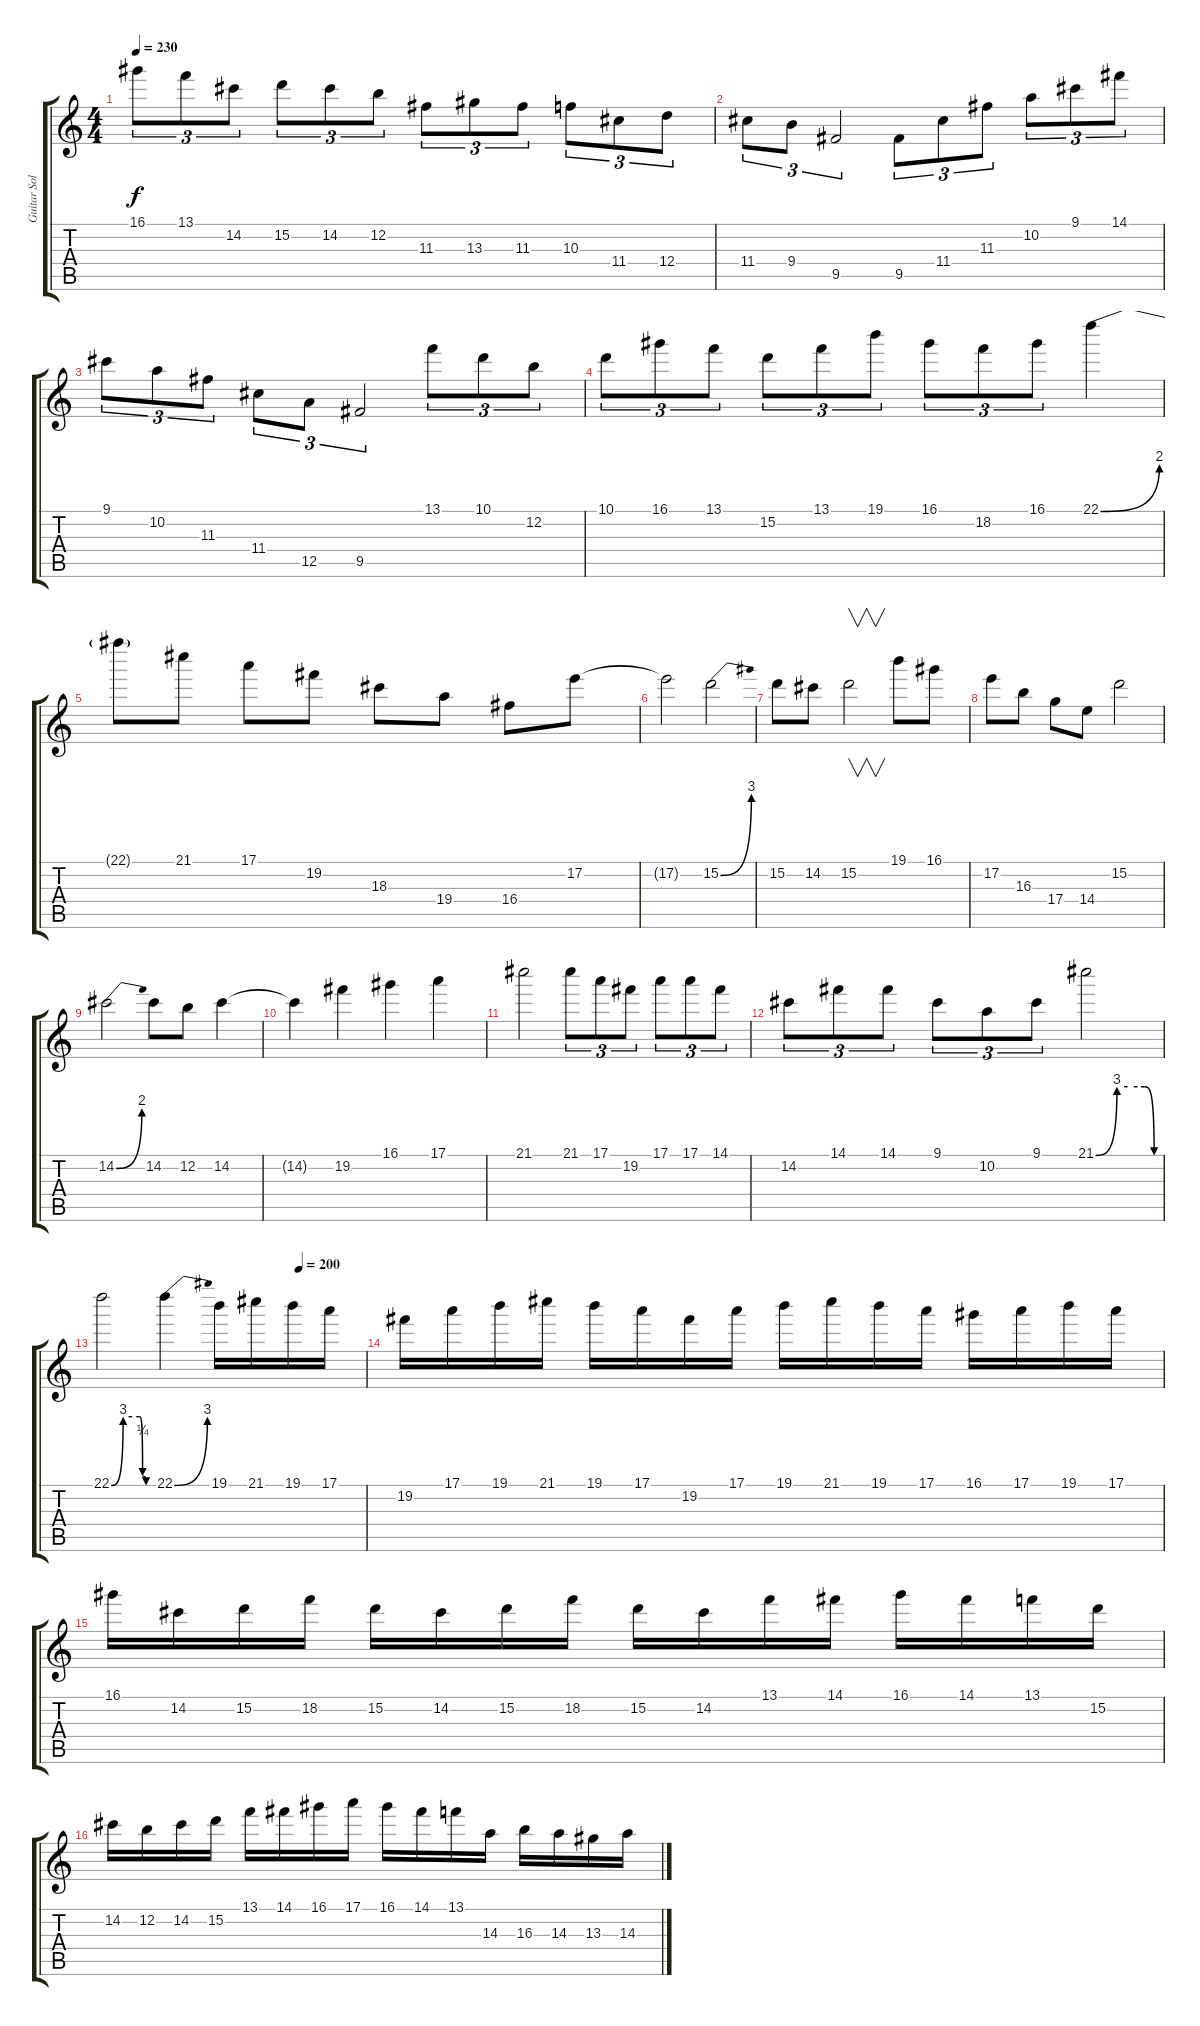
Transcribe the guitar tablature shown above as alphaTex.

\track ("Guitar Solo" "Guitar Sol") {instrument distortionguitar}
\staff {score tabs}
\tuning (E4 B3 G3 D3 A2 E2) {hide}
\ts (4 4)
\tempo 230
\clef g2
\ks c
16.1.8{tu (3 2) dy f} 13.1.8{tu (3 2)} 14.2.8{tu (3 2)} 15.2.8{tu (3 2)} 14.2.8{tu (3 2)} 12.2.8{tu (3 2)} 11.3.8{tu (3 2)} 13.3.8{tu (3 2)} 11.3.8{tu (3 2)} 10.3.8{tu (3 2)} 11.4.8{tu (3 2)} 12.4.8{tu (3 2)} |
11.4.8{tu (3 2)} 9.4.8{tu (3 2)} 9.5.2{tu (3 2)} 9.5.8{tu (3 2)} 11.4.8{tu (3 2)} 11.3.8{tu (3 2)} 10.2.8{tu (3 2)} 9.1.8{tu (3 2)} 14.1.8{tu (3 2)} |
9.1.8{tu (3 2)} 10.2.8{tu (3 2)} 11.3.8{tu (3 2)} 11.4.8{tu (3 2)} 12.5.8{tu (3 2)} 9.5.2{tu (3 2)} 13.1.8{tu (3 2)} 10.1.8{tu (3 2)} 12.2.8{tu (3 2)} |
10.1.8{tu (3 2)} 16.1.8{tu (3 2)} 13.1.8{tu (3 2)} 15.2.8{tu (3 2)} 13.1.8{tu (3 2)} 19.1.8{tu (3 2)} 16.1.8{tu (3 2)} 18.2.8{tu (3 2)} 16.1.8{tu (3 2)} 22.1{be (bend 0 0 60 8)}.4 |
22.1{t}.8 21.1.8 17.1.8 19.2.8 18.3.8 19.4.8 16.4.8 17.2.8 |
17.2{t}.2 15.2{be (bend 0 0 60 12)}.2 |
15.2.8 14.2.8 15.2.2{v} 19.1.8 16.1.8 |
17.2.8 16.3.8 17.4.8 14.4.8 15.2.2 |
14.2{be (bend 0 0 60 8)}.2 14.2.8 12.2.8 14.2.4 |
14.2{t}.4 19.2.4 16.1.4 17.1.4 |
21.1.2 21.1.8{tu (3 2)} 17.1.8{tu (3 2)} 19.2.8{tu (3 2)} 17.1.8{tu (3 2)} 17.1.8{tu (3 2)} 14.1.8{tu (3 2)} |
14.2.8{tu (3 2)} 14.1.8{tu (3 2)} 14.1.8{tu (3 2)} 9.1.8{tu (3 2)} 10.2.8{tu (3 2)} 9.1.8{tu (3 2)} 21.1{be (custom 0 0 20 12 30 12 46 12 55 0 60 0)}.2 |
\tempo (200 0.75)
22.1{be (custom 0 0 17 12 30 12 41 12 45 1 50 0 60 0)}.2 22.1{be (bend 0 0 60 12)}.4 19.1.16 21.1.16 19.1.16 17.1.16 |
19.2.16 17.1.16 19.1.16 21.1.16 19.1.16 17.1.16 19.2.16 17.1.16 19.1.16 21.1.16 19.1.16 17.1.16 16.1.16 17.1.16 19.1.16 17.1.16 |
16.1.16 14.2.16 15.2.16 18.2.16 15.2.16 14.2.16 15.2.16 18.2.16 15.2.16 14.2.16 13.1.16 14.1.16 16.1.16 14.1.16 13.1.16 15.2.16 |
14.2.16 12.2.16 14.2.16 15.2.16 13.1.16 14.1.16 16.1.16 17.1.16 16.1.16 14.1.16 13.1.16 14.3.16 16.3.16 14.3.16 13.3.16 14.3.16
